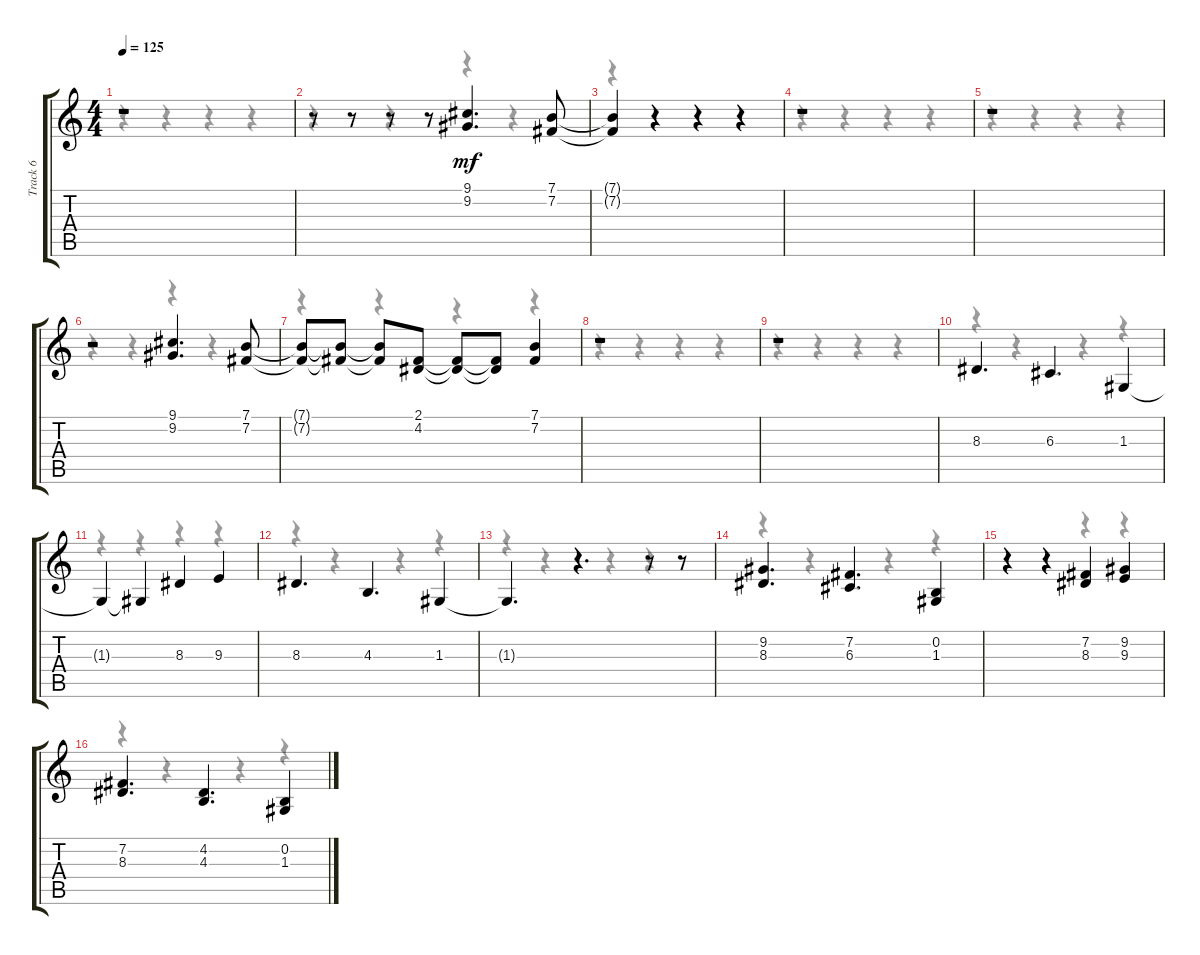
\track ("Track 6" "Track 6") {instrument choiraahs}
\staff {score tabs}
\tuning (E4 B3 G3 D3 A2 E2) {hide}
\voice
\ts (4 4)
\tempo 125
\clef g2
\ks c
r.1{dy mf} |
r.8 r.8 r.8 r.8 (9.1 9.2).4{d} (7.1 7.2).8 |
(7.1{t} 7.2{t}).4 r.4 r.4 r.4 |
r.1 |
r.1 |
r.2 (9.1 9.2).4{d} (7.1 7.2).8 |
(7.1{t} 7.2{t}).8 (7.1{t} 7.2{t}).8 (7.1{t} 7.2{t}).8 (2.1 4.2).8 (2.1{t} 4.2{t}).8 (2.1{t} 4.2{t}).8 (7.1 7.2).4 |
r.1 |
r.1 |
8.3.4{d} 6.3.4{d} 1.3.4 |
1.3{t}.4 1.3{t}.4 8.3.4 9.3.4 |
8.3.4{d} 4.3.4{d} 1.3.4 |
1.3{t}.4{d} r.4{d} r.8 r.8 |
(9.2 8.3).4{d} (7.2 6.3).4{d} (0.2 1.3).4 |
r.4 r.4 (7.2 8.3).4 (9.2 9.3).4 |
(7.2 8.3).4{d} (4.2 4.3).4{d} (0.2 1.3).4
\voice
\clef g2
\ottava regular
\simile none
\ks c
r.4{dy f} r.4 r.4 r.4 |
r.4 r.4 r.4 r.4 |
r.4 r.4 r.4 r.4 |
r.4 r.4 r.4 r.4 |
r.4 r.4 r.4 r.4 |
r.4 r.4 r.4 r.4 |
r.4 r.4 r.4 r.4 |
r.4 r.4 r.4 r.4 |
r.4 r.4 r.4 r.4 |
r.4 r.4 r.4 r.4 |
r.4 r.4 r.4 r.4 |
r.4 r.4 r.4 r.4 |
r.4 r.4 r.4 r.4 |
r.4 r.4 r.4 r.4 |
r.4 r.4 r.4 r.4 |
r.4 r.4 r.4 r.4
